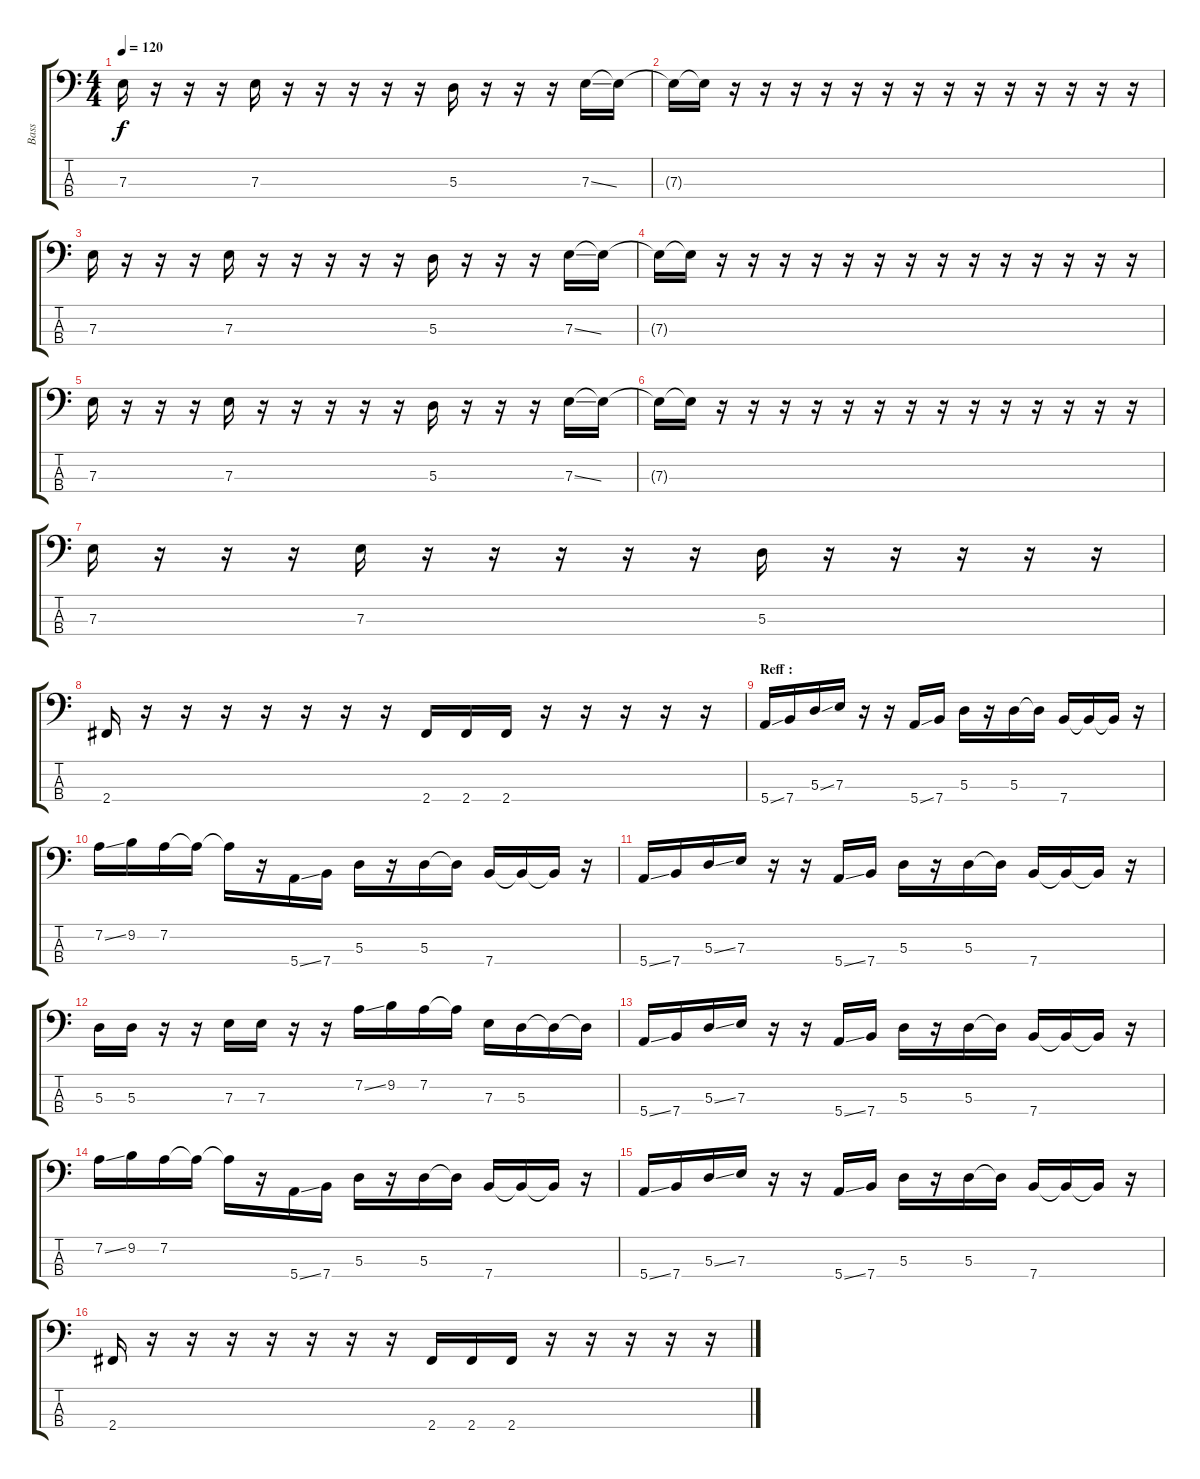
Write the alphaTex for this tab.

\track ("Bass" "Bass") {instrument electricbassfinger}
\staff {score tabs}
\tuning (G2 D2 A1 E1) {hide}
\ts (4 4)
\tempo 120
\clef f4
\ks c
7.3.16{dy f} r.16 r.16 r.16 7.3.16 r.16 r.16 r.16 r.16 r.16 5.3.16 r.16 r.16 r.16 7.3{ss}.16 7.3{t}.16 |
7.3{t}.16 7.3{t}.16 r.16 r.16 r.16 r.16 r.16 r.16 r.16 r.16 r.16 r.16 r.16 r.16 r.16 r.16 |
7.3.16 r.16 r.16 r.16 7.3.16 r.16 r.16 r.16 r.16 r.16 5.3.16 r.16 r.16 r.16 7.3{ss}.16 7.3{t}.16 |
7.3{t}.16 7.3{t}.16 r.16 r.16 r.16 r.16 r.16 r.16 r.16 r.16 r.16 r.16 r.16 r.16 r.16 r.16 |
7.3.16 r.16 r.16 r.16 7.3.16 r.16 r.16 r.16 r.16 r.16 5.3.16 r.16 r.16 r.16 7.3{ss}.16 7.3{t}.16 |
7.3{t}.16 7.3{t}.16 r.16 r.16 r.16 r.16 r.16 r.16 r.16 r.16 r.16 r.16 r.16 r.16 r.16 r.16 |
7.3.16 r.16 r.16 r.16 7.3.16 r.16 r.16 r.16 r.16 r.16 5.3.16 r.16 r.16 r.16 r.16 r.16 |
2.4.16 r.16 r.16 r.16 r.16 r.16 r.16 r.16 2.4.16 2.4.16 2.4.16 r.16 r.16 r.16 r.16 r.16 |
\section ("" "Reff :")
5.4{ss}.16 7.4.16 5.3{ss}.16 7.3.16 r.16 r.16 5.4{ss}.16 7.4.16 5.3.16 r.16 5.3.16 5.3{t}.16 7.4.16 7.4{t}.16 7.4{t}.16 r.16 |
7.2{ss}.16 9.2.16 7.2.16 7.2{t}.16 7.2{t}.16 r.16 5.4{ss}.16 7.4.16 5.3.16 r.16 5.3.16 5.3{t}.16 7.4.16 7.4{t}.16 7.4{t}.16 r.16 |
5.4{ss}.16 7.4.16 5.3{ss}.16 7.3.16 r.16 r.16 5.4{ss}.16 7.4.16 5.3.16 r.16 5.3.16 5.3{t}.16 7.4.16 7.4{t}.16 7.4{t}.16 r.16 |
5.3.16 5.3.16 r.16 r.16 7.3.16 7.3.16 r.16 r.16 7.2{ss}.16 9.2.16 7.2.16 7.2{t}.16 7.3.16 5.3.16 5.3{t}.16 5.3{t}.16 |
5.4{ss}.16 7.4.16 5.3{ss}.16 7.3.16 r.16 r.16 5.4{ss}.16 7.4.16 5.3.16 r.16 5.3.16 5.3{t}.16 7.4.16 7.4{t}.16 7.4{t}.16 r.16 |
7.2{ss}.16 9.2.16 7.2.16 7.2{t}.16 7.2{t}.16 r.16 5.4{ss}.16 7.4.16 5.3.16 r.16 5.3.16 5.3{t}.16 7.4.16 7.4{t}.16 7.4{t}.16 r.16 |
5.4{ss}.16 7.4.16 5.3{ss}.16 7.3.16 r.16 r.16 5.4{ss}.16 7.4.16 5.3.16 r.16 5.3.16 5.3{t}.16 7.4.16 7.4{t}.16 7.4{t}.16 r.16 |
2.4.16 r.16 r.16 r.16 r.16 r.16 r.16 r.16 2.4.16 2.4.16 2.4.16 r.16 r.16 r.16 r.16 r.16
